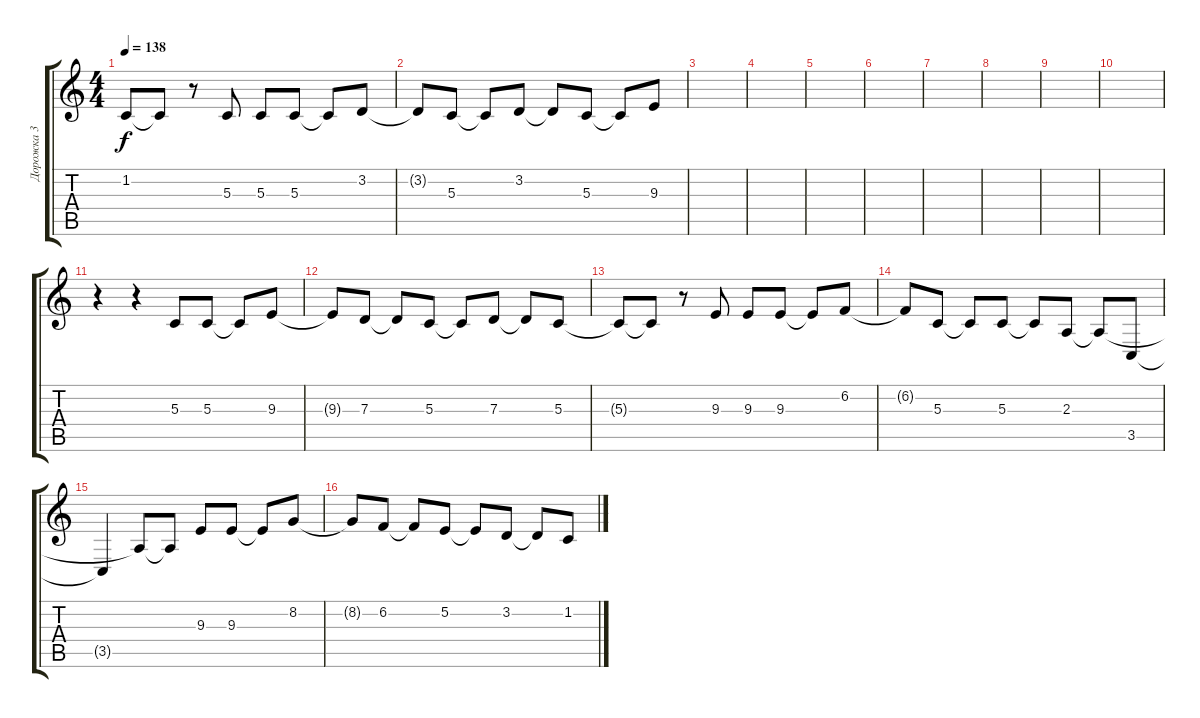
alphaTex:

\track ("Дорожка 3" "Дорожка 3") {instrument electricgrandpiano}
\staff {score tabs}
\tuning (E4 B3 G3 D3 A2 E2) {hide}
\ts (4 4)
\tempo 138
\clef g2
\ks c
1.2{t}.8{dy f} 1.2{t}.8 r.8 5.3.8 5.3.8 5.3.8 5.3{t}.8 3.2.8 |
3.2{t}.8 5.3.8 5.3{t}.8 3.2.8 3.2{t}.8 5.3.8 5.3{t}.8 9.3.8 |
|
|
|
|
|
|
|
|
r.4 r.4 5.3.8 5.3.8 5.3{t}.8 9.3.8 |
9.3{t}.8 7.3.8 7.3{t}.8 5.3.8 5.3{t}.8 7.3.8 7.3{t}.8 5.3.8 |
5.3{t}.8 5.3{t}.8 r.8 9.3.8 9.3.8 9.3.8 9.3{t}.8 6.2.8 |
6.2{t}.8 5.3.8 5.3{t}.8 5.3.8 5.3{t}.8 2.3.8 2.3{t}.8 3.5.8 |
3.5{t}.4 2.3{t}.8 2.3{t}.8 9.3.8 9.3.8 9.3{t}.8 8.2.8 |
8.2{t}.8 6.2.8 6.2{t}.8 5.2.8 5.2{t}.8 3.2.8 3.2{t}.8 1.2.8
